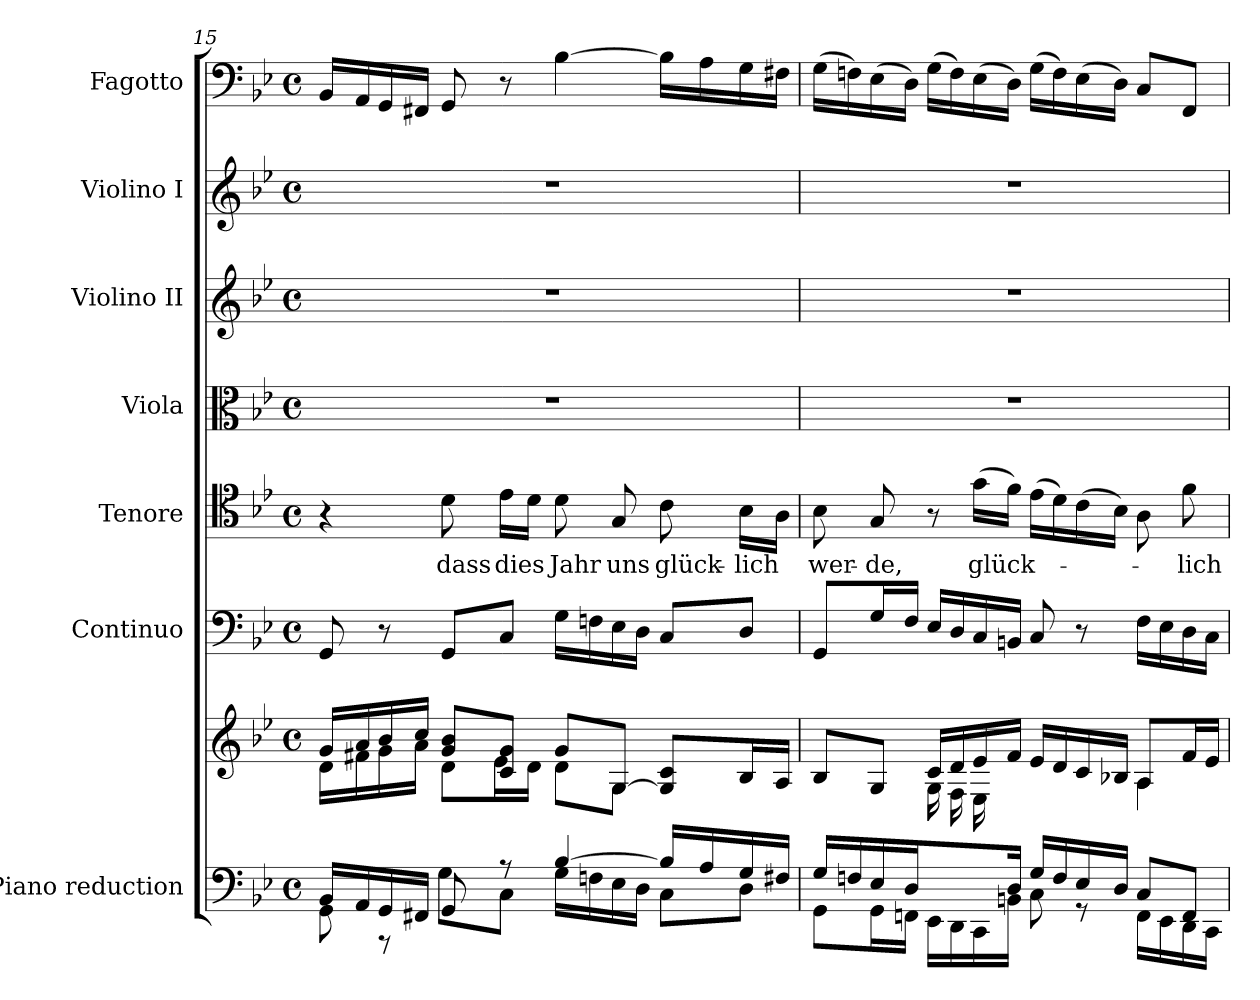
**kern	**kern	**kern	**kern	**text	**kern	**kern	**kern	**kern
*part7	*part7	*part6	*part5	*part5	*part4	*part3	*part2	*part1
*staff8	*staff7	*staff6	*staff5	*staff5	*staff4	*staff3	*staff2	*staff1
*I"Piano reduction	*	*I"Continuo	*I"Tenore	*	*I"Viola	*I"Violino II	*I"Violino I	*I"Fagotto
*I'Pno	*	*	*	*	*I'Vla	*I'Vln	*I'Vln	*
*clefF4	*clefG2	*clefF4	*clefC4	*	*clefC3	*clefG2	*clefG2	*clefF4
*k[b-e-]	*k[b-e-]	*k[b-e-]	*k[b-e-]	*	*k[b-e-]	*k[b-e-]	*k[b-e-]	*k[b-e-]
*M4/4	*M4/4	*M4/4	*M4/4	*	*M4/4	*M4/4	*M4/4	*M4/4
*met(c)	*met(c)	*met(c)	*met(c)	*	*met(c)	*met(c)	*met(c)	*met(c)
=15	=15	=15	=15	=15	=15	=15	=15	=15
*^	*^	*	*	*	*	*	*	*
16BB-/LL	8GG\	16g/LL	16d\LL	8GG/	4r	.	1r	1r	1r	16BB-/LL
16AA/	.	16a/	16f#X\	.	.	.	.	.	.	16AA/
16GG/	8r	16b-/	16g\	8r	.	.	.	.	.	16GG/
16FF#X/JJ	.	16cc/JJ	16a\JJ	.	.	.	.	.	.	16FF#X/JJ
!	!	!	!	!	!	!LO:LY:b	!	!	!	!
8GG/	8G\L	8g/ 8b-/L	8d\L	8GG/L	8d\	dass	.	.	.	8GG/
!	!	!	!	!	!	!LO:LY:b	!	!	!	!
8r	8C\J	8c/ 8g/J	16e-\L	8C/J	16e-\LL	dies	.	.	.	8r
.	.	.	16d\JJ	.	16d\JJ	.	.	.	.	.
!	!	!	!	!	!	!LO:LY:b	!	!	!	!
[4B-/	16G\LL	8g/L	8d\L	16G\LL	8d\	Jahr	.	.	.	[4B-\
.	16Fn\	.	.	16Fn\	.	.	.	.	.	.
!	!	!	!	!	!	!LO:LY:b	!	!	!	!
.	16E-\	[8G/J	8G\J	16E-\	8G/	uns	.	.	.	.
.	16D\JJ	.	.	16D\JJ	.	.	.	.	.	.
!	!	!	!	!	!	!LO:LY:b	!	!	!	!
16B-/LL]	8C\L	8G/] 8c/L	4ryy	8C/L	8c\	glück-	.	.	.	16B-\LL]
16A/	.	.	.	.	.	.	.	.	.	16A\
!	!	!	!	!	!	!LO:LY:b	!	!	!	!
16G/	8D\J	16B-/L	.	8D/J	16B-\LL	-lich	.	.	.	16G\
16F#X/JJ	.	16A/JJ	.	.	16A\JJ	.	.	.	.	16F#X\JJ
!!LO:PB:g=z
=16	=16	=16	=16	=16	=16	=16	=16	=16	=16	=16
*	*	*	*^	*	*	*	*	*	*	*
!	!	!	!	!	!	!	!LO:LY:b	!	!	!	!
16G/LL	8GG\L	8B-/L	2.ryy	4ryy	8GG/L	8B-\	wer-	1r	1r	1r	(>16G\LL
16Fn/	.	.	.	.	.	.	.	.	.	.	16Fn\)
!	!	!	!	!	!	!	!LO:LY:b	!	!	!	!
16E-/	16GG\L	8G/J	.	.	16G/L	8G/	-de,	.	.	.	(>16E-\
16D/JJ	16FFn\JJ	.	.	.	16F/JJ	.	.	.	.	.	16D\JJ)
8.ryy	16EE-\LL	16c/LL	.	16G\LL	16E-/LL	8r	.	.	.	.	(>16G\LL
.	16DD\	16d/	.	16F\	16D/	.	.	.	.	.	16F\)
!	!	!	!	!	!	!	!LO:LY:b	!	!	!	!
.	16CC\	16e-/	.	16E-\	16C/	(>16g\LL	glück-	.	.	.	(>16E-\
16D/JJ	16BBn\JJ	16f/JJ	.	2ryy	16BBn/JJ	16f\JJ)	.	.	.	.	16D\JJ)
16G/LL	8C\	16e-/LL	.	.	8C/	(>16e-\LL	.	.	.	.	(>16G\LL
16F/	.	16d/	.	.	.	16d\)	.	.	.	.	16F\)
16E-/	8r	16c/	.	.	8r	(>16c\	.	.	.	.	(>16E-\
16D/JJ	.	16B-X/JJ	.	.	.	16B-\JJ)	.	.	.	.	16D\JJ)
8C/L	16FF\LL	8A/L	4A\	.	16F\LL	8A\	.	.	.	.	8C/L
.	16EE-\	.	.	.	16E-\	.	.	.	.	.	.
!	!	!	!	!	!	!	!LO:LY:b	!	!	!	!
8FF/J	16DD\	16f/L	.	.	16D\	8f\	-lich	.	.	.	8FF/J
.	16CC\JJ	16e-/JJ	.	16ryy	16C\JJ	.	.	.	.	.	.
*v	*v	*	*	*	*	*	*	*	*	*	*
*	*v	*v	*v	*	*	*	*	*	*	*
=	=	=	=	=	=	=	=	=
*-	*-	*-	*-	*-	*-	*-	*-	*-
